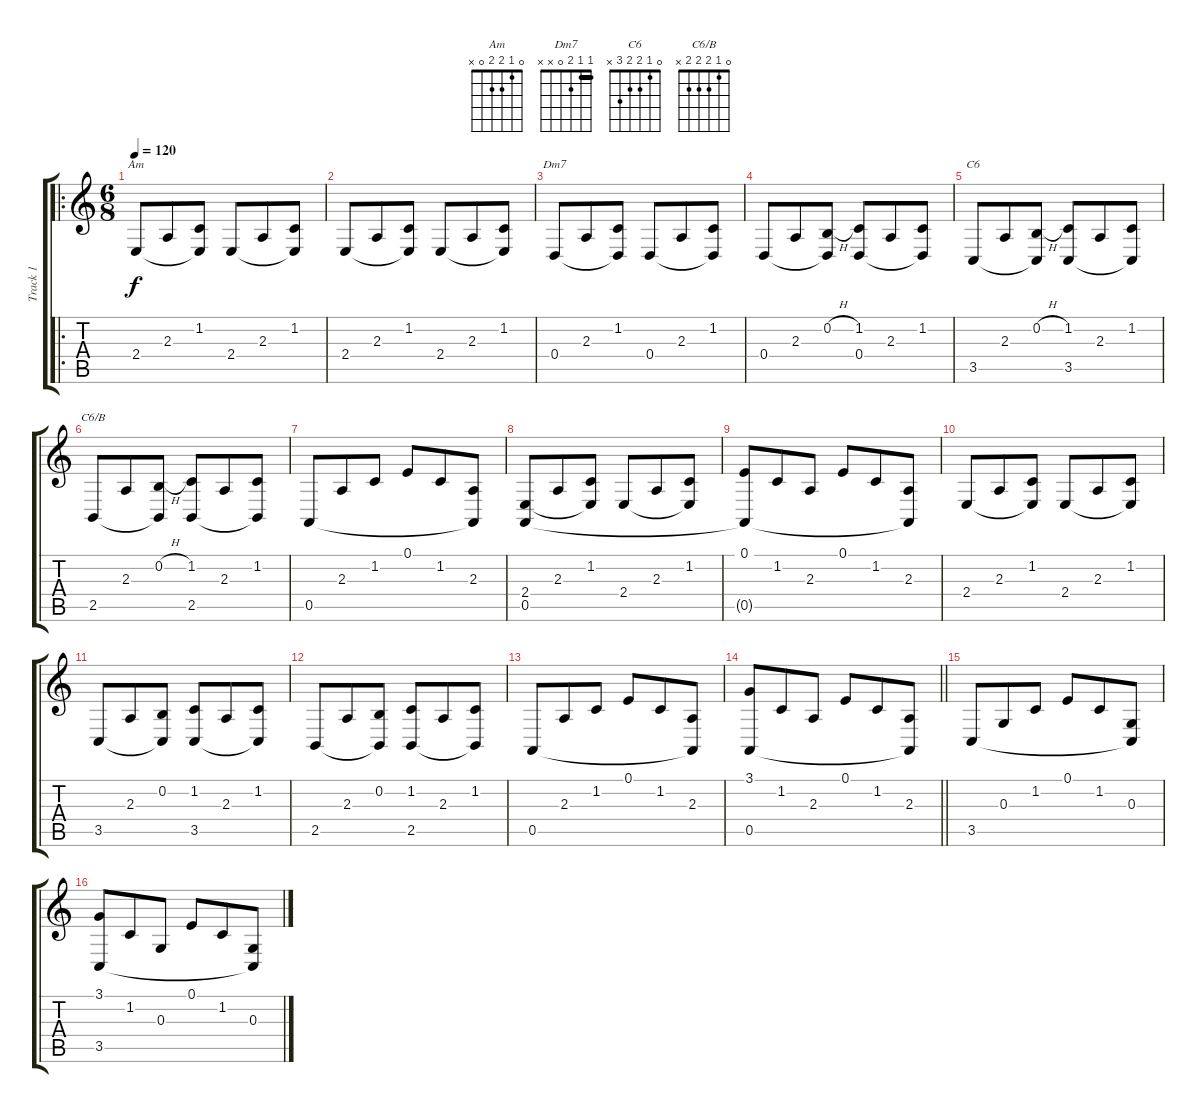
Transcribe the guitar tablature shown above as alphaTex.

\track ("Track 1" "Track 1") {instrument electricpiano1}
\staff {score tabs}
\tuning (E4 B3 G3 D3 A2 E2) {hide}
\chord ("Am" 0 1 2 2 0 x)
\chord ("Dm7" 1 1 2 0 x x) {barre 1}
\chord ("C6" 0 1 2 2 3 x)
\chord ("C6/B" 0 1 2 2 2 x)
\ro
\ts (6 8)
\tempo 120
\clef g2
\ks c
2.4.8{ch "Am" dy f} 2.3.8 (1.2 2.4{t}).8 2.4.8 2.3.8 (1.2 2.4{t}).8 |
2.4.8 2.3.8 (1.2 2.4{t}).8 2.4.8 2.3.8 (1.2 2.4{t}).8 |
0.4.8{ch "Dm7"} 2.3.8 (1.2 0.4{t}).8 0.4.8 2.3.8 (1.2 0.4{t}).8 |
0.4.8 2.3.8 (0.2{h} 0.4{t}).8 (1.2 0.4).8 2.3.8 (1.2 0.4{t}).8 |
3.5.8{ch "C6"} 2.3.8 (0.2{h} 3.5{t}).8 (1.2 3.5).8 2.3.8 (1.2 3.5{t}).8 |
2.5.8{ch "C6/B"} 2.3.8 (0.2{h} 2.5{t}).8 (1.2 2.5).8 2.3.8 (1.2 2.5{t}).8 |
0.5.8 2.3.8 1.2.8 0.1.8 1.2.8 (2.3 0.5{t}).8 |
(2.4 0.5).8 2.3.8 (1.2 2.4{t}).8 2.4.8 2.3.8 (1.2 2.4{t}).8 |
(0.1 0.5{t}).8 1.2.8 2.3.8 0.1.8 1.2.8 (2.3 0.5{t}).8 |
2.4.8 2.3.8 (1.2 2.4{t}).8 2.4.8 2.3.8 (1.2 2.4{t}).8 |
3.5.8 2.3.8 (0.2 3.5{t}).8 (1.2 3.5).8 2.3.8 (1.2 3.5{t}).8 |
2.5.8 2.3.8 (0.2 2.5{t}).8 (1.2 2.5).8 2.3.8 (1.2 2.5{t}).8 |
0.5.8 2.3.8 1.2.8 0.1.8 1.2.8 (2.3 0.5{t}).8 |
\barLineRight lightlight
(3.1 0.5).8 1.2.8 2.3.8 0.1.8 1.2.8 (2.3 0.5{t}).8 |
3.5.8 0.3.8 1.2.8 0.1.8 1.2.8 (0.3 3.5{t}).8 |
(3.1 3.5).8 1.2.8 0.3.8 0.1.8 1.2.8 (0.3 3.5{t}).8
